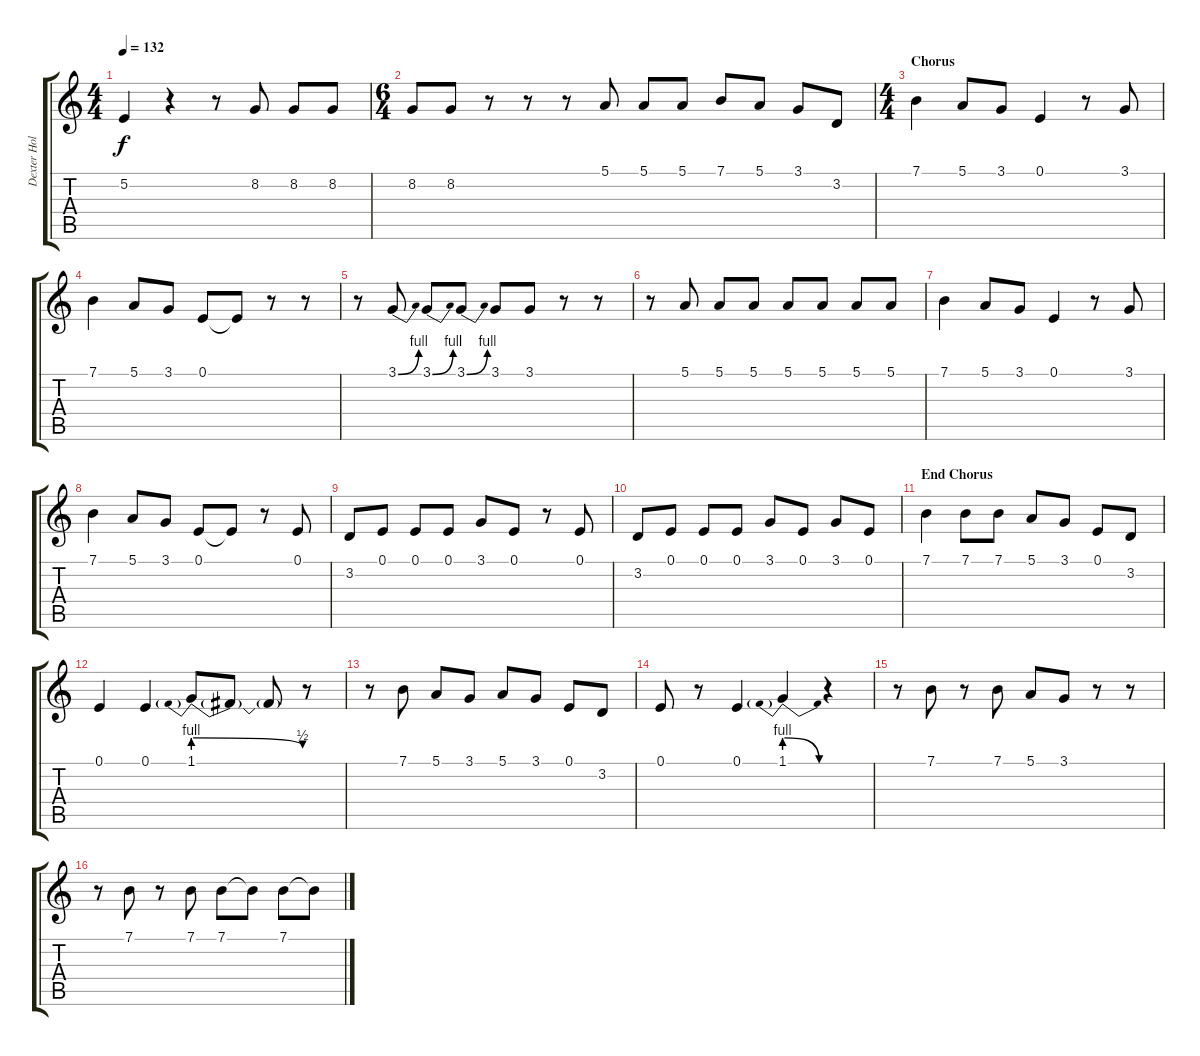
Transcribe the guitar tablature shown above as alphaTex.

\track ("Dexter Holland (Vocal)" "Dexter Hol") {instrument trumpet}
\staff {score tabs}
\tuning (E4 B3 G3 D3 A2 E2) {hide}
\ts (4 4)
\tempo 132
\clef g2
\ks c
5.2.4{dy f} r.4 r.8 8.2.8 8.2.8 8.2.8 |
\ts (6 4)
8.2.8 8.2.8 r.8 r.8 r.8 5.1.8 5.1.8 5.1.8 7.1.8 5.1.8 3.1.8 3.2.8 |
\ts (4 4)
\section ("" "Chorus")
7.1.4 5.1.8 3.1.8 0.1.4 r.8 3.1.8 |
7.1.4 5.1.8 3.1.8 0.1.8 0.1{t}.8 r.8 r.8 |
r.8 3.1{be (bend 0 0 60 4)}.8 3.1{be (bend 0 0 60 4)}.8 3.1{be (bend 0 0 60 4)}.8 3.1.8 3.1.8 r.8 r.8 |
r.8 5.1.8 5.1.8 5.1.8 5.1.8 5.1.8 5.1.8 5.1.8 |
7.1.4 5.1.8 3.1.8 0.1.4 r.8 3.1.8 |
7.1.4 5.1.8 3.1.8 0.1.8 0.1{t}.8 r.8 0.1.8 |
3.2.8 0.1.8 0.1.8 0.1.8 3.1.8 0.1.8 r.8 0.1.8 |
3.2.8 0.1.8 0.1.8 0.1.8 3.1.8 0.1.8 3.1.8 0.1.8 |
\section ("" "End Chorus")
7.1.4 7.1.8 7.1.8 5.1.8 3.1.8 0.1.8 3.2.8 |
0.1.4 0.1.4 1.1{be (prebendrelease 0 4 60 2)}.8 1.1{t}.8 1.1{t}.8 r.8 |
r.8 7.1.8 5.1.8 3.1.8 5.1.8 3.1.8 0.1.8 3.2.8 |
0.1.8 r.8 0.1.4 1.1{be (prebendrelease 0 4 60 0)}.4 r.4 |
r.8 7.1.8 r.8 7.1.8 5.1.8 3.1.8 r.8 r.8 |
r.8 7.1.8 r.8 7.1.8 7.1.8 7.1{t}.8 7.1.8 7.1{t}.8
